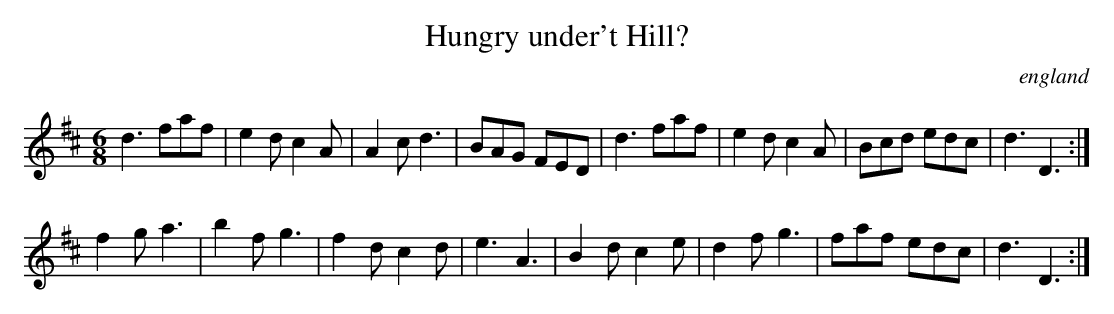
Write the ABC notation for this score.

X:1
T:Hungry under't Hill?
O:england
M:6/8
K:D
d3 faf|e2d c2A|A2c d3|BAG FED|\
d3 faf|e2d c2A|Bcd edc|d3D3:|
f2g a3|b2f g3|f2d c2d|e3 A3|\
B2d c2e|d2f g3|faf edc|d3 D3:|
